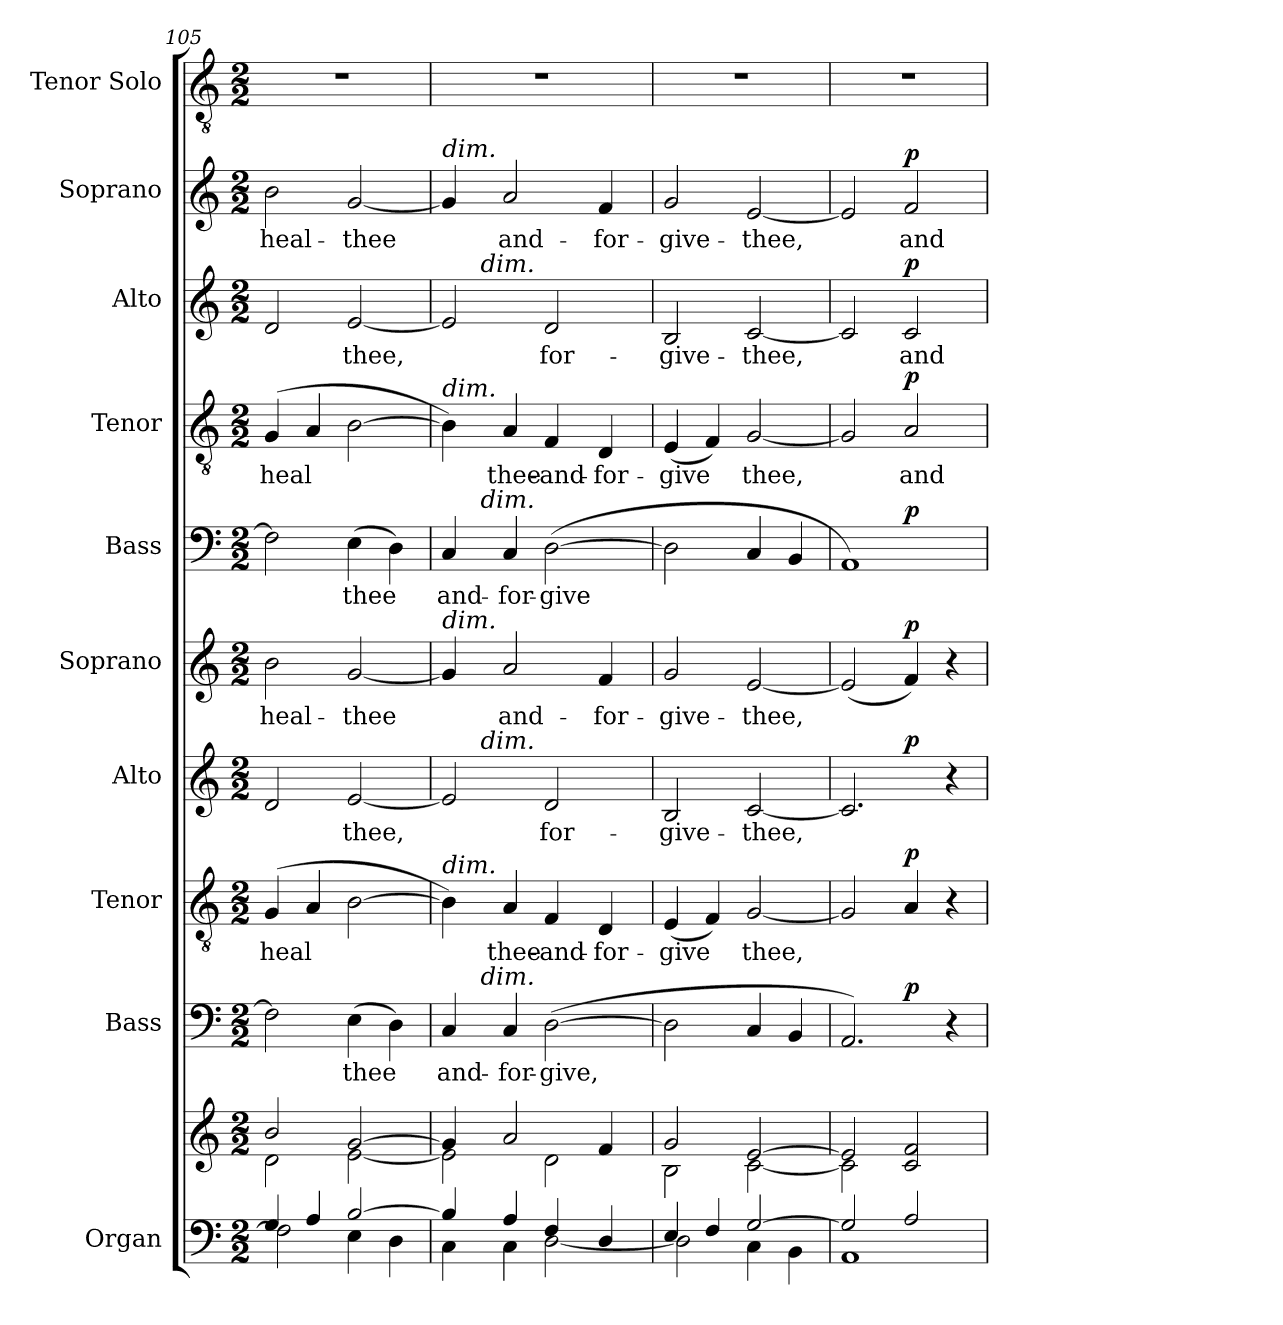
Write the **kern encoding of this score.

**kern	**kern	**kern	**text	**dynam	**kern	**text	**dynam	**kern	**text	**dynam	**kern	**text	**dynam	**kern	**text	**dynam	**kern	**text	**dynam	**kern	**text	**dynam	**kern	**text	**dynam	**kern
*part10	*part10	*part9	*part9	*part9	*part8	*part8	*part8	*part7	*part7	*part7	*part6	*part6	*part6	*part5	*part5	*part5	*part4	*part4	*part4	*part3	*part3	*part3	*part2	*part2	*part2	*part1
*staff11	*staff10	*staff9	*staff9	*staff9	*staff8	*staff8	*staff8	*staff7	*staff7	*staff7	*staff6	*staff6	*staff6	*staff5	*staff5	*staff5	*staff4	*staff4	*staff4	*staff3	*staff3	*staff3	*staff2	*staff2	*staff2	*staff1
*I"Organ	*	*I"Bass	*	*	*I"Tenor	*	*	*I"Alto	*	*	*I"Soprano	*	*	*I"Bass	*	*	*I"Tenor	*	*	*I"Alto	*	*	*I"Soprano	*	*	*I"Tenor Solo
*I'Org.	*	*I'B.	*	*	*I'T.	*	*	*I'A.	*	*	*I'S.	*	*	*I'B.	*	*	*I'T.	*	*	*I'A.	*	*	*I'S.	*	*	*I'T. Solo
*clefF4	*clefG2	*clefF4	*	*	*clefGv2	*	*	*clefG2	*	*	*clefG2	*	*	*clefF4	*	*	*clefGv2	*	*	*clefG2	*	*	*clefG2	*	*	*clefGv2
*	*	*	*	*	*ITrd7c12	*	*	*	*	*	*	*	*	*	*	*	*ITrd7c12	*	*	*	*	*	*	*	*	*ITrd7c12
*k[]	*k[]	*k[]	*	*	*k[]	*	*	*k[]	*	*	*k[]	*	*	*k[]	*	*	*k[]	*	*	*k[]	*	*	*k[]	*	*	*k[]
*C:	*C:	*C:	*	*	*C:	*	*	*C:	*	*	*C:	*	*	*C:	*	*	*C:	*	*	*C:	*	*	*C:	*	*	*C:
*M2/2	*M2/2	*M2/2	*	*	*M2/2	*	*	*M2/2	*	*	*M2/2	*	*	*M2/2	*	*	*M2/2	*	*	*M2/2	*	*	*M2/2	*	*	*M2/2
=105	=105	=105	=105	=105	=105	=105	=105	=105	=105	=105	=105	=105	=105	=105	=105	=105	=105	=105	=105	=105	=105	=105	=105	=105	=105	=105
*^	*^	*	*	*	*	*	*	*	*	*	*	*	*	*	*	*	*	*	*	*	*	*	*	*	*	*
!	!	!	!	!	!	!	!	!LO:LY:b	!	!	!	!	!	!LO:LY:b	!	!	!	!	!	!LO:LY:b	!	!	!	!	!	!LO:LY:b	!	!
4G/	2F\]	2b/	2d\	2F\]	.	.	(4GG/	heal	.	2d/	.	.	2b\	-heal-	.	2F\]	.	.	(4GG/	heal	.	2d/	.	.	2b\	-heal-	.	1r
4A/	.	.	.	.	.	.	4AA/	.	.	.	.	.	.	.	.	.	.	.	4AA/	.	.	.	.	.	.	.	.	.
!	!	!	!	!	!LO:LY:b	!	!	!	!	!	!LO:LY:b	!	!	!LO:LY:b	!	!	!LO:LY:b	!	!	!	!	!	!LO:LY:b	!	!	!LO:LY:b	!	!
[>2B/	4E\	[>2g/	[<2e\	(>4E\	thee	.	[>2BB\	.	.	[<2e/	thee,	.	[<2g/	-thee	.	(>4E\	thee	.	[>2BB\	.	.	[<2e/	thee,	.	[<2g/	-thee	.	.
.	4D\	.	.	4D\)	.	.	.	.	.	.	.	.	.	.	.	4D\)	.	.	.	.	.	.	.	.	.	.	.	.
=106	=106	=106	=106	=106	=106	=106	=106	=106	=106	=106	=106	=106	=106	=106	=106	=106	=106	=106	=106	=106	=106	=106	=106	=106	=106	=106	=106	=106
!	!	!	!	!	!	!	!	!	!	!	!	!	!	!	!	!	!	!	!	!	!	!	!	!	!LO:TX:a:i:t=dim.	!	!	!
!	!	!	!	!	!	!	!	!	!	!	!	!	!	!	!	!	!	!	!LO:TX:a:i:t=dim.	!	!	!	!	!	!	!	!	!
!	!	!	!	!	!	!	!	!	!	!	!	!	!LO:TX:a:i:t=dim.	!	!	!	!	!	!	!	!	!	!	!	!	!	!	!
!	!	!	!	!	!	!	!LO:TX:a:i:t=dim.	!	!	!	!	!	!	!	!	!	!	!	!	!	!	!	!	!	!	!	!	!
!	!	!	!	!	!LO:LY:b	!	!	!	!	!	!	!	!	!	!	!	!LO:LY:b	!	!	!	!	!	!	!	!	!	!	!
*	*	*	*	*^	*	*	*	*	*	*^	*	*	*	*	*	*^	*	*	*	*	*	*^	*	*	*	*	*	*
4B/]	4C\	4g/]	2e\]	4C/	8ryy	and-	.	4BB\])	.	.	2e/]	8ryy	.	.	4g/]	.	.	4C/	8ryy	and-	.	4BB\])	.	.	2e/]	8ryy	.	.	4g/]	.	.	1r
.	.	.	.	.	32ryy	.	.	.	.	.	.	32ryy	.	.	.	.	.	.	32ryy	.	.	.	.	.	.	32ryy	.	.	.	.	.	.
!	!	!	!	!	!	!	!	!	!	!	!	!	!	!	!	!	!	!	!	!	!	!	!	!	!	!LO:TX:a:i:t=dim.	!	!	!	!	!	!
!	!	!	!	!	!	!	!	!	!	!	!	!	!	!	!	!	!	!	!LO:TX:a:i:t=dim.	!	!	!	!	!	!	!	!	!	!	!	!	!
!	!	!	!	!	!	!	!	!	!	!	!	!LO:TX:a:i:t=dim.	!	!	!	!	!	!	!	!	!	!	!	!	!	!	!	!	!	!	!	!
!	!	!	!	!	!LO:TX:a:i:t=dim.	!	!	!	!	!	!	!	!	!	!	!	!	!	!	!	!	!	!	!	!	!	!	!	!	!	!	!
.	.	.	.	.	2ryy	.	.	.	.	.	.	2ryy	.	.	.	.	.	.	2ryy	.	.	.	.	.	.	2ryy	.	.	.	.	.	.
!	!	!	!	!	!	!LO:LY:b	!	!	!LO:LY:b	!	!	!	!	!	!	!LO:LY:b	!	!	!	!LO:LY:b	!	!	!LO:LY:b	!	!	!	!	!	!	!LO:LY:b	!	!
4A/	4C\	2a/	.	4C/	.	-for-	.	4AA/	thee-	.	.	.	.	.	2a/	and-	.	4C/	.	-for-	.	4AA/	thee-	.	.	.	.	.	2a/	and-	.	.
!	!	!	!	!	!	!LO:LY:b	!	!	!LO:LY:b	!	!	!	!LO:LY:b	!	!	!	!	!	!	!LO:LY:b	!	!	!LO:LY:b	!	!	!	!LO:LY:b	!	!	!	!	!
4F/	[<2D\	.	2d\	(>[>2D\	.	-give,	.	4FF/	-and-	.	2d/	.	for-	.	.	.	.	(>[>2D\	.	-give	.	4FF/	-and-	.	2d/	.	for-	.	.	.	.	.
.	.	.	.	.	4ryy	.	.	.	.	.	.	4ryy	.	.	.	.	.	.	4ryy	.	.	.	.	.	.	4ryy	.	.	.	.	.	.
!	!	!	!	!	!	!	!	!	!LO:LY:b	!	!	!	!	!	!	!LO:LY:b	!	!	!	!	!	!	!LO:LY:b	!	!	!	!	!	!	!LO:LY:b	!	!
4D/	.	4f/	.	.	.	.	.	4DD/	-for-	.	.	.	.	.	4f/	-for-	.	.	.	.	.	4DD/	-for-	.	.	.	.	.	4f/	-for-	.	.
.	.	.	.	.	16.ryy	.	.	.	.	.	.	16.ryy	.	.	.	.	.	.	16.ryy	.	.	.	.	.	.	16.ryy	.	.	.	.	.	.
=107	=107	=107	=107	=107	=107	=107	=107	=107	=107	=107	=107	=107	=107	=107	=107	=107	=107	=107	=107	=107	=107	=107	=107	=107	=107	=107	=107	=107	=107	=107	=107	=107
!	!	!	!	!	!	!	!	!	!LO:LY:b	!	!	!	!LO:LY:b	!	!	!LO:LY:b	!	!	!	!	!	!	!LO:LY:b	!	!	!	!LO:LY:b	!	!	!LO:LY:b	!	!
*	*	*	*	*v	*v	*	*	*	*	*	*v	*v	*	*	*	*	*	*v	*v	*	*	*	*	*	*v	*v	*	*	*	*	*	*
4E/	2D\]	2g/	2B\	2D\]	.	.	(<4EE/	-give	.	2B/	-give-	.	2g/	-give-	.	2D\]	.	.	(<4EE/	-give	.	2B/	-give-	.	2g/	-give-	.	1r
4F/	.	.	.	.	.	.	4FF/)	.	.	.	.	.	.	.	.	.	.	.	4FF/)	.	.	.	.	.	.	.	.	.
!	!	!	!	!	!	!	!	!LO:LY:b	!	!	!LO:LY:b	!	!	!LO:LY:b	!	!	!	!	!	!LO:LY:b	!	!	!LO:LY:b	!	!	!LO:LY:b	!	!
[>2G/	4C\	[>2e/	[<2c\	4C/	.	.	[<2GG/	thee,	.	[<2c/	-thee,	.	[<2e/	-thee,	.	4C/	.	.	[<2GG/	thee,	.	[<2c/	-thee,	.	[<2e/	-thee,	.	.
.	4BB\	.	.	4BB/	.	.	.	.	.	.	.	.	.	.	.	4BB/	.	.	.	.	.	.	.	.	.	.	.	.
=108	=108	=108	=108	=108	=108	=108	=108	=108	=108	=108	=108	=108	=108	=108	=108	=108	=108	=108	=108	=108	=108	=108	=108	=108	=108	=108	=108	=108
*	*	*	*	*^	*	*	*	*	*	*^	*	*	*	*	*	*^	*	*	*	*	*	*	*	*	*	*	*	*
2G/]	1AA	2e/]	2c\]	2.AA/)	2ryy	.	.	2GG/]	.	.	2.c/]	2ryy	.	.	(<2e/]	.	.	1AA)	2ryy	.	.	2GG/]	.	.	2c/]	.	.	2e/]	.	.	1r
!	!	!	!	!	!	!	!LO:DY:a	!	!	!LO:DY:a	!	!	!	!LO:DY:a	!	!	!LO:DY:a	!	!	!	!LO:DY:a	!	!LO:LY:b	!LO:DY:a	!	!LO:LY:b	!LO:DY:a	!	!LO:LY:b	!LO:DY:a	!
2A/	.	2c/ 2f/	2ryy	.	2ryy	.	p	4AA/	.	p	.	2ryy	.	p	4f/)	.	p	.	2ryy	.	p	2AA/	and	p	2c/	and	p	2f/	and	p	.
.	.	.	.	4r	.	.	.	4r	.	.	4r	.	.	.	4r	.	.	.	.	.	.	.	.	.	.	.	.	.	.	.	.
*v	*v	*	*	*v	*v	*	*	*	*	*	*v	*v	*	*	*	*	*	*v	*v	*	*	*	*	*	*	*	*	*	*	*	*
*	*v	*v	*	*	*	*	*	*	*	*	*	*	*	*	*	*	*	*	*	*	*	*	*	*	*	*	*
=	=	=	=	=	=	=	=	=	=	=	=	=	=	=	=	=	=	=	=	=	=	=	=	=	=	=
*-	*-	*-	*-	*-	*-	*-	*-	*-	*-	*-	*-	*-	*-	*-	*-	*-	*-	*-	*-	*-	*-	*-	*-	*-	*-	*-
